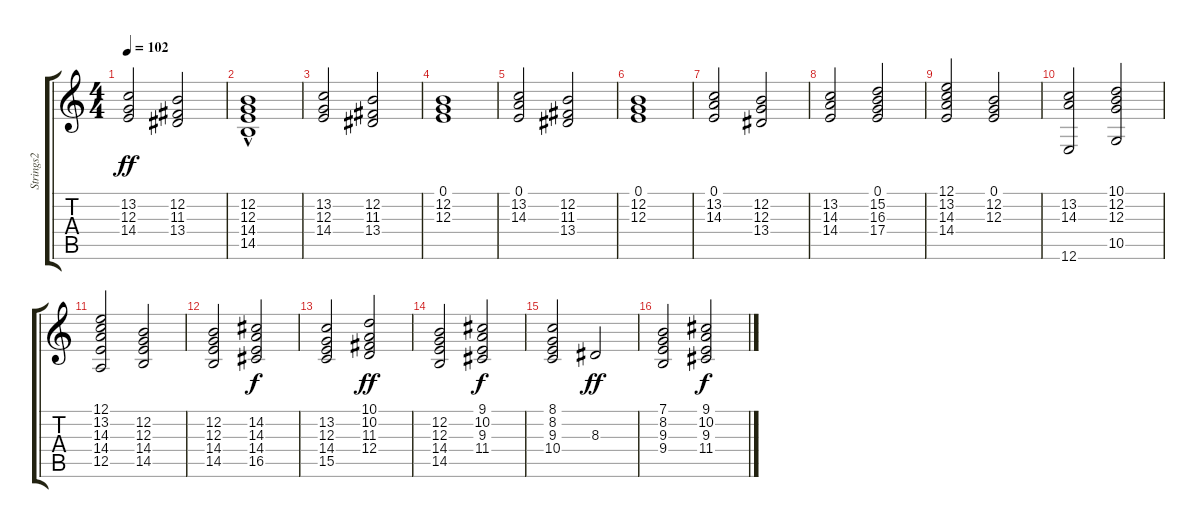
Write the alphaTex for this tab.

\track ("Strings2 " "Strings2 ") {instrument stringensemble2}
\staff {score tabs}
\tuning (E4 B3 G3 D3 A2 E2) {hide}
\ts (4 4)
\tempo 102
\clef g2
\ks c
(13.2 12.3 14.4).2{dy ff} (12.2 11.3 13.4).2 |
(12.2 12.3{hac} 14.4{hac} 14.5).1 |
(13.2 12.3 14.4).2 (12.2 11.3 13.4).2 |
(0.1 12.2 12.3).1 |
(0.1 13.2 14.3).2 (12.2 11.3 13.4).2 |
(0.1 12.2 12.3).1 |
(0.1 13.2 14.3).2 (12.2 12.3 13.4).2 |
(13.2 14.3 14.4).2 (0.1 15.2 16.3 17.4).2 |
(12.1 13.2 14.3 14.4).2 (0.1 12.2 12.3).2 |
(13.2 14.3 12.6).2 (10.1 12.2 12.3 10.5).2 |
(12.1 13.2 14.3 14.4 12.5).2 (12.2 12.3 14.4 14.5).2 |
(12.2 12.3 14.4 14.5).2 (14.2 14.3 14.4 16.5).2{dy f} |
(13.2 12.3 14.4 15.5).2 (10.1 10.2 11.3 12.4).2{dy ff} |
(12.2 12.3 14.4 14.5).2 (9.1 10.2 9.3 11.4).2{dy f} |
(8.1 8.2 9.3 10.4).2 8.3.2{dy ff} |
(7.1 8.2 9.3 9.4).2 (9.1 10.2 9.3 11.4).2{dy f}
